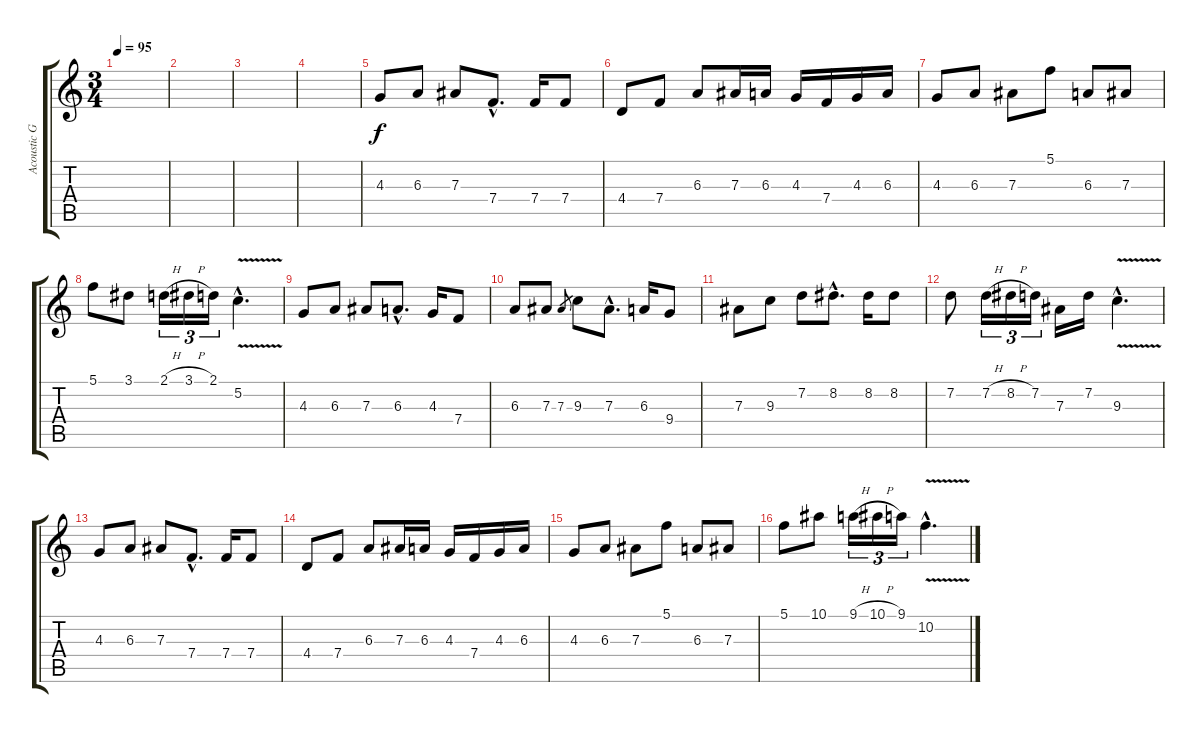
\track ("Acoustic Guitar II" "Acoustic G") {instrument acousticguitarsteel}
\staff {score tabs}
\tuning (C4 G3 Eb3 Bb2 F2 C2) {hide}
\ts (3 4)
\tempo 95
\clef g2
\ks c
|
|
|
|
4.3.8 6.3.8 7.3.8 7.4{hac}.8{d} 7.4.16 7.4.8 |
4.4.8 7.4.8 6.3.8 7.3.16 6.3.16 4.3.16 7.4.16 4.3.16 6.3.16 |
4.3.8 6.3.8 7.3.8 5.1.8 6.3.8 7.3.8 |
5.1.8 3.1.8 2.1{h}.16{tu (3 2)} 3.1{h}.16{tu (3 2)} 2.1.16{tu (3 2)} 5.2{v hac}.4{d} |
4.3.8 6.3.8 7.3.8 6.3{hac}.8{d} 4.3.16 7.4.8 |
6.3.8 7.3.8 7.3.8{gr} 9.3.8 7.3{hac}.8{d} 6.3.16 9.4.8 |
7.3.8 9.3.8 7.2.8 8.2{hac}.8{d} 8.2.16 8.2.8 |
7.2.8 7.2{h}.16{tu (3 2)} 8.2{h}.16{tu (3 2)} 7.2.16{tu (3 2)} 7.3.16 7.2.16 9.3{v hac}.4{d} |
4.3.8 6.3.8 7.3.8 7.4{hac}.8{d} 7.4.16 7.4.8 |
4.4.8 7.4.8 6.3.8 7.3.16 6.3.16 4.3.16 7.4.16 4.3.16 6.3.16 |
4.3.8 6.3.8 7.3.8 5.1.8 6.3.8 7.3.8 |
5.1.8 10.1.8 9.1{h}.16{tu (3 2)} 10.1{h}.16{tu (3 2)} 9.1.16{tu (3 2)} 10.2{v hac}.4{d}
